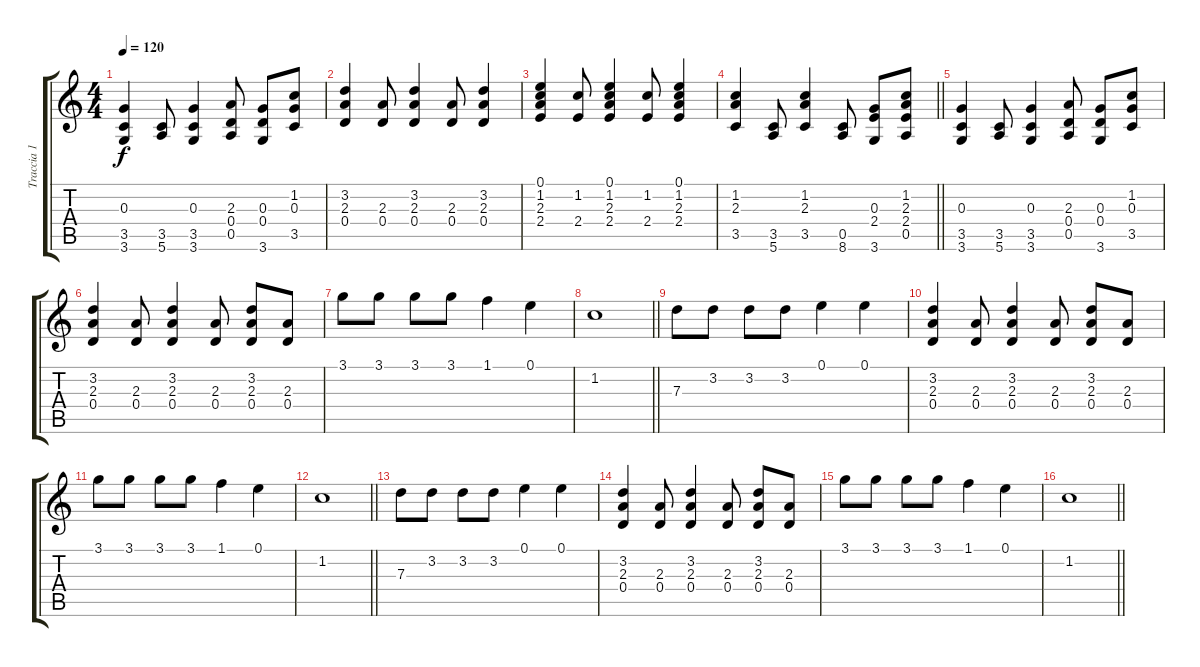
\track ("Traccia 1" "Traccia 1") {instrument acousticguitarsteel}
\staff {score tabs}
\tuning (E4 B3 G3 D3 A2 E2) {hide}
\ts (4 4)
\tempo 120
\clef g2
\ks c
(0.3 3.5 3.6).4{dy f} (3.5 5.6).8 (0.3 3.5 3.6).4 (2.3 0.4 0.5).8 (0.3 0.4 3.6).8 (1.2 0.3 3.5).8 |
(3.2 2.3 0.4).4 (2.3 0.4).8 (3.2 2.3 0.4).4 (2.3 0.4).8 (3.2 2.3 0.4).4 |
(0.1 1.2 2.3 2.4).4 (1.2 2.4).8 (0.1 1.2 2.3 2.4).4 (1.2 2.4).8 (0.1 1.2 2.3 2.4).4 |
\barLineRight lightlight
(1.2 2.3 3.5).4 (3.5 5.6).8 (1.2 2.3 3.5).4 (0.5 8.6).8 (0.3 2.4 3.6).8 (1.2 2.3 2.4 0.5).8 |
(0.3 3.5 3.6).4 (3.5 5.6).8 (0.3 3.5 3.6).4 (2.3 0.4 0.5).8 (0.3 0.4 3.6).8 (1.2 0.3 3.5).8 |
(3.2 2.3 0.4).4 (2.3 0.4).8 (3.2 2.3 0.4).4 (2.3 0.4).8 (3.2 2.3 0.4).8 (2.3 0.4).8 |
3.1.8 3.1.8 3.1.8 3.1.8 1.1.4 0.1.4 |
\barLineRight lightlight
1.2.1 |
7.3.8 3.2.8 3.2.8 3.2.8 0.1.4 0.1.4 |
(3.2 2.3 0.4).4 (2.3 0.4).8 (3.2 2.3 0.4).4 (2.3 0.4).8 (3.2 2.3 0.4).8 (2.3 0.4).8 |
3.1.8 3.1.8 3.1.8 3.1.8 1.1.4 0.1.4 |
\barLineRight lightlight
1.2.1 |
7.3.8 3.2.8 3.2.8 3.2.8 0.1.4 0.1.4 |
(3.2 2.3 0.4).4 (2.3 0.4).8 (3.2 2.3 0.4).4 (2.3 0.4).8 (3.2 2.3 0.4).8 (2.3 0.4).8 |
3.1.8 3.1.8 3.1.8 3.1.8 1.1.4 0.1.4 |
\barLineRight lightlight
1.2.1
